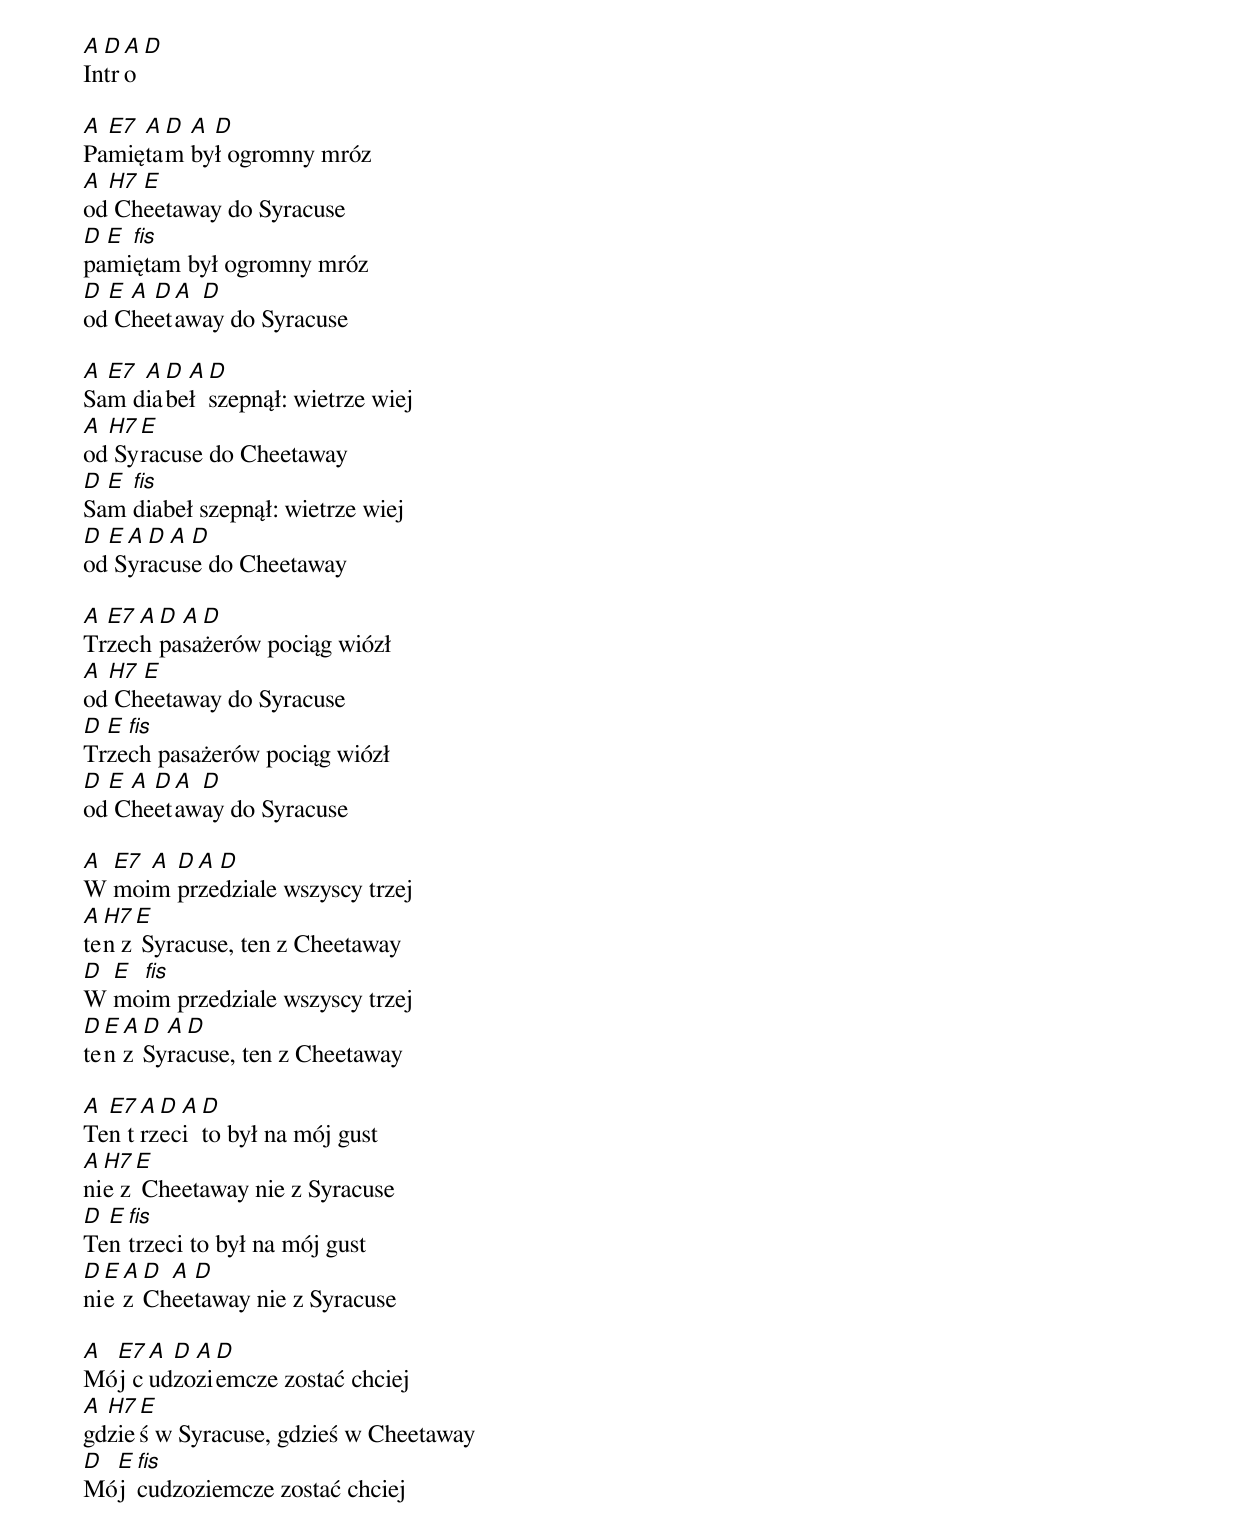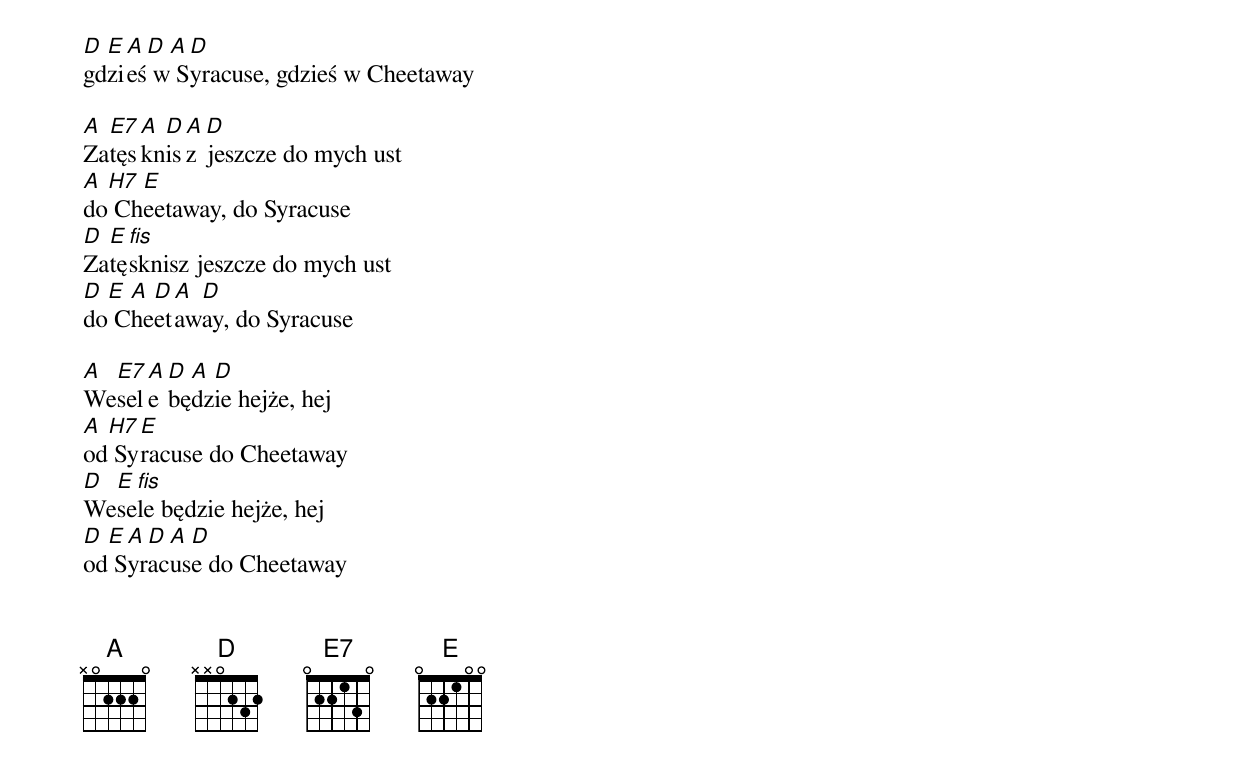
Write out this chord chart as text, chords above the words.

<div class="music">

A D A D
Intro

A E7 A D A D
Pamiętam był ogromny mróz
A H7 E
od Cheetaway do Syracuse
D E fis
pamiętam był ogromny mróz
D E A D A D
od Cheetaway do Syracuse

A E7 A D A D
Sam diabeł szepnął: wietrze wiej
A H7 E
od Syracuse do Cheetaway
D E fis
Sam diabeł szepnął: wietrze wiej
D E A D A D
od Syracuse do Cheetaway

A E7 A D A D
Trzech pasażerów pociąg wiózł
A H7 E
od Cheetaway do Syracuse
D E fis
Trzech pasażerów pociąg wiózł
D E A D A D
od Cheetaway do Syracuse

A E7 A D A D
W moim przedziale wszyscy trzej
A H7 E
ten z Syracuse, ten z Cheetaway
D E fis
W moim przedziale wszyscy trzej
D E A D A D
ten z Syracuse, ten z Cheetaway

A E7 A D A D
Ten trzeci to był na mój gust
A H7 E
nie z Cheetaway nie z Syracuse
D E fis
Ten trzeci to był na mój gust
D E A D A D
nie z Cheetaway nie z Syracuse

A E7 A D A D
Mój cudzoziemcze zostać chciej
A H7 E
gdzieś w Syracuse, gdzieś w Cheetaway
D E fis
Mój cudzoziemcze zostać chciej
D E A D A D
gdzieś w Syracuse, gdzieś w Cheetaway

A E7 A D A D
Zatęsknisz jeszcze do mych ust
A H7 E
do Cheetaway, do Syracuse
D E fis
Zatęsknisz jeszcze do mych ust
D E A D A D
do Cheetaway, do Syracuse

A E7 A D A D
Wesele będzie hejże, hej
A H7 E
od Syracuse do Cheetaway
D E fis
Wesele będzie hejże, hej
D E A D A D
od Syracuse do Cheetaway

</div>
